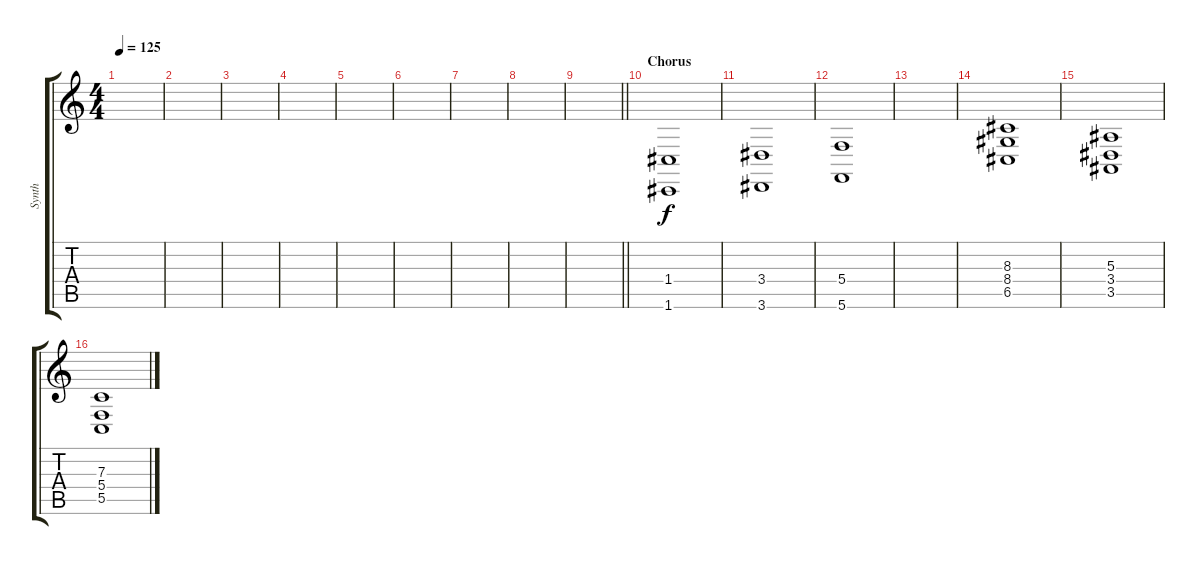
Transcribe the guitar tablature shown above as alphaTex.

\track ("Synth" "Synth") {instrument synthstrings1}
\staff {score tabs}
\tuning (D4 A3 F3 C3 G2 C2) {hide}
\ts (4 4)
\tempo 125
\clef g2
\ks c
|
|
|
|
|
|
|
|
\barLineRight lightlight
|
\section ("" "Chorus")
(1.4 1.6).1 |
(3.4 3.6).1 |
(5.4 5.6).1 |
|
(8.3 8.4 6.5).1 |
(5.3 3.4 3.5).1 |
(7.3 5.4 5.5).1
